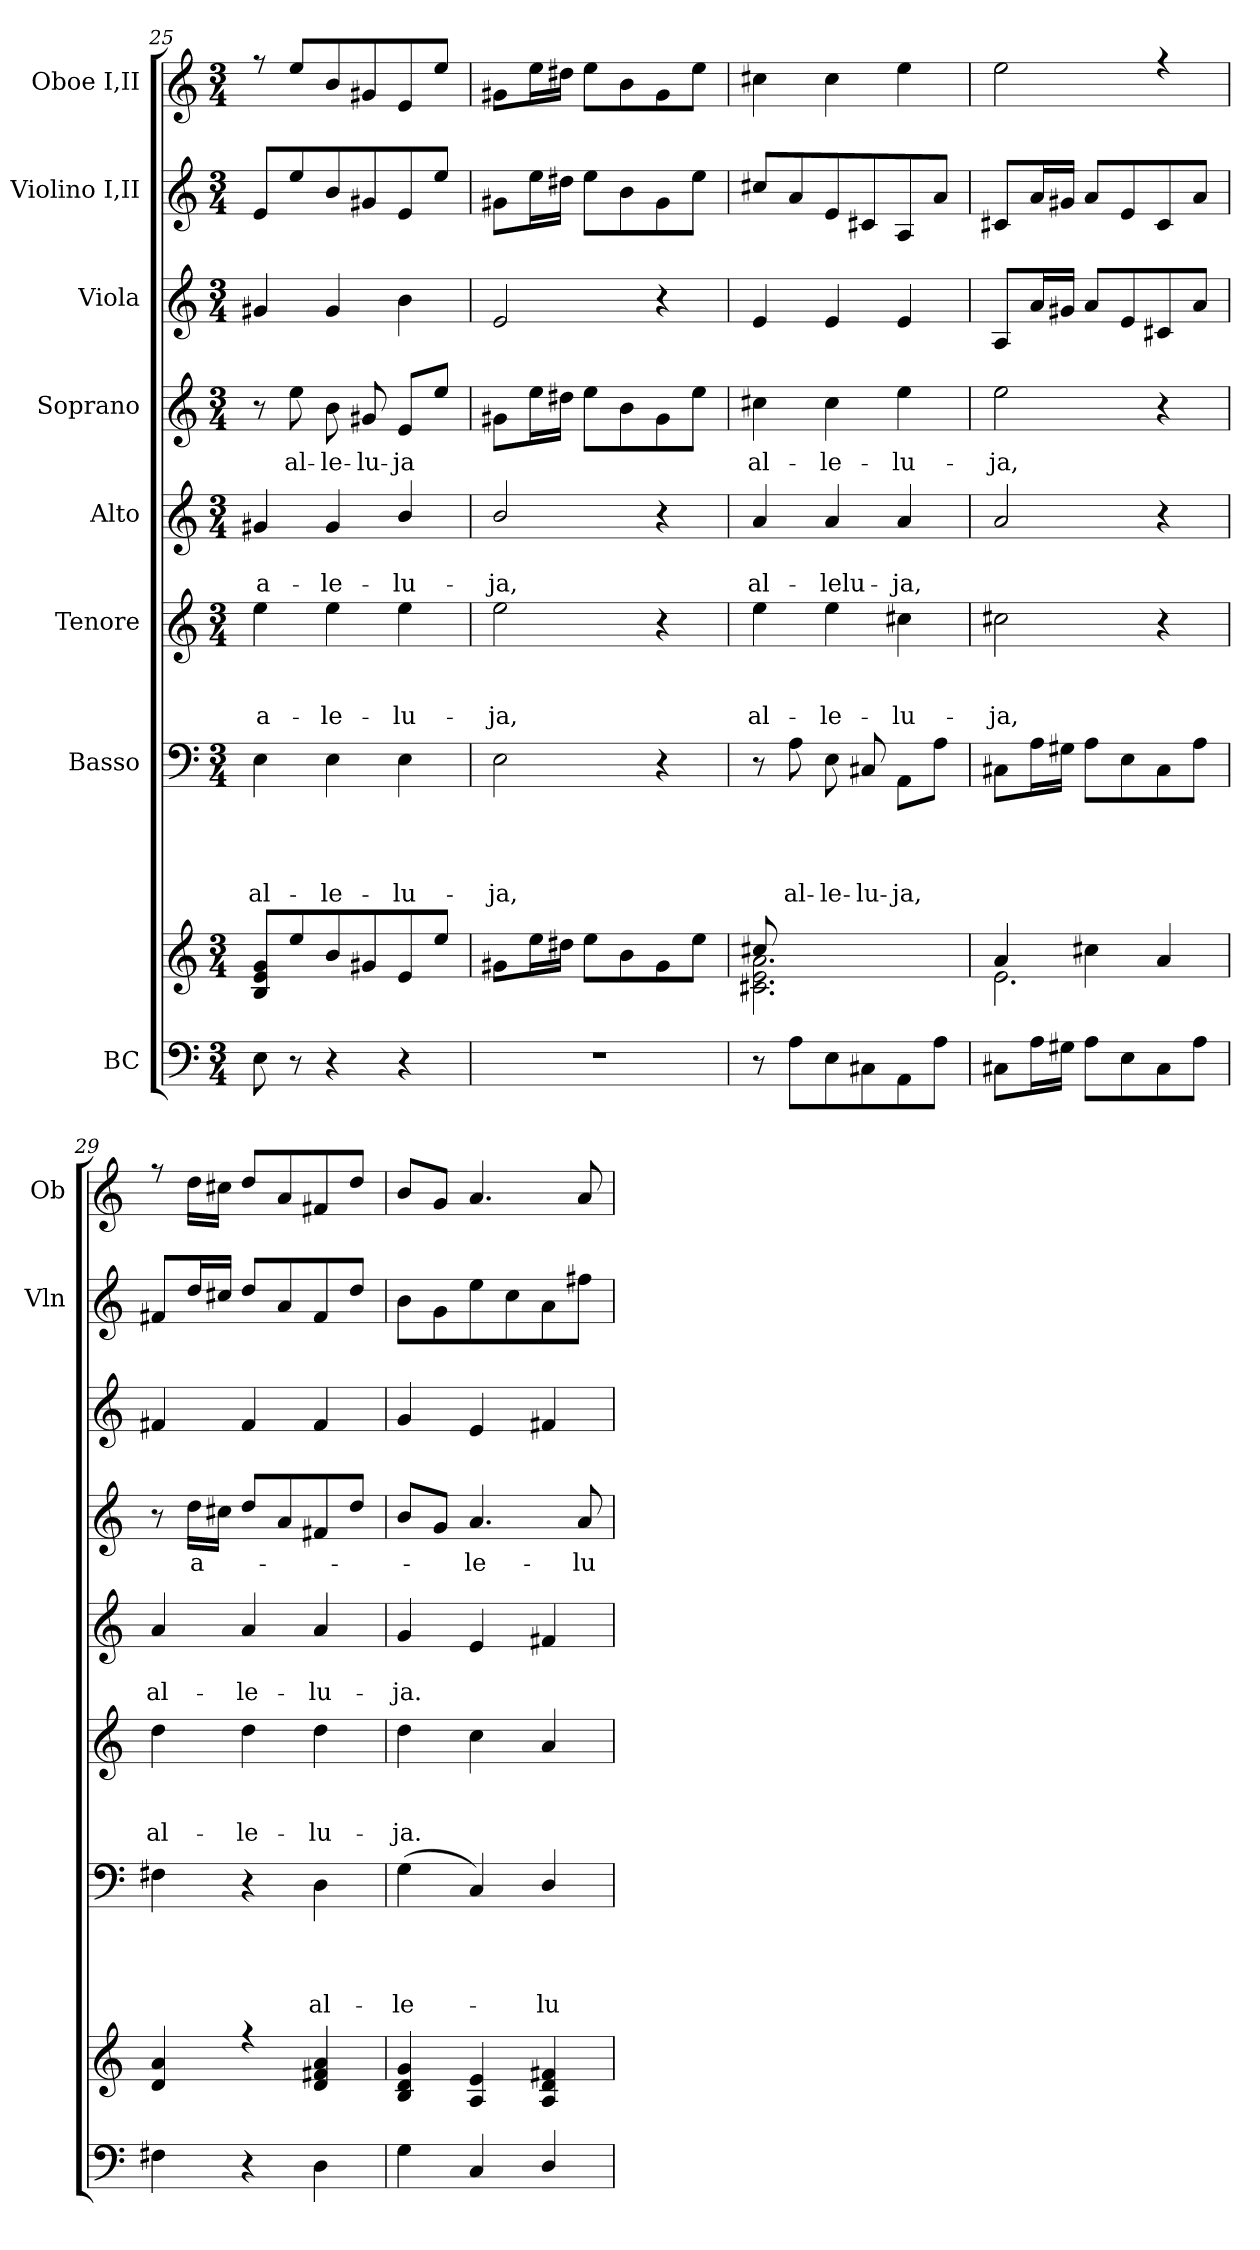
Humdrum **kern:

**kern	**kern	**kern	**text	**text	**text	**text	**kern	**text	**text	**text	**kern	**text	**text	**kern	**text	**kern	**kern	**kern
*part8	*part8	*part7	*part7	*part7	*part7	*part7	*part6	*part6	*part6	*part6	*part5	*part5	*part5	*part4	*part4	*part3	*part2	*part1
*staff9	*staff8	*staff7	*staff7	*staff7	*staff7	*staff7	*staff6	*staff6	*staff6	*staff6	*staff5	*staff5	*staff5	*staff4	*staff4	*staff3	*staff2	*staff1
*I"BC	*	*I"Basso	*	*	*	*	*I"Tenore	*	*	*	*I"Alto	*	*	*I"Soprano	*	*I"Viola	*I"Violino I,II	*I"Oboe I,II
*	*	*	*	*	*	*	*	*	*	*	*	*	*	*	*	*	*I'Vln	*I'Ob
*clefF4	*clefG2	*clefF4	*	*	*	*	*clefG2	*	*	*	*clefG2	*	*	*clefG2	*	*clefG2	*clefG2	*clefG2
*	*	*	*	*	*	*	*ITrd7c12	*	*	*	*	*	*	*	*	*	*	*
*k[]	*k[]	*k[]	*	*	*	*	*k[]	*	*	*	*k[]	*	*	*k[]	*	*k[]	*k[]	*k[]
*C:	*C:	*C:	*	*	*	*	*C:	*	*	*	*C:	*	*	*C:	*	*C:	*C:	*C:
*M3/4	*M3/4	*M3/4	*	*	*	*	*M3/4	*	*	*	*M3/4	*	*	*M3/4	*	*M3/4	*M3/4	*M3/4
=25	=25	=25	=25	=25	=25	=25	=25	=25	=25	=25	=25	=25	=25	=25	=25	=25	=25	=25
*	*^	*	*	*	*	*	*	*	*	*	*	*	*	*	*	*	*	*
!	!	!	!	!	!	!	!LO:LY:b	!	!	!	!LO:LY:b	!	!	!LO:LY:b	!	!	!	!	!
*	*	*	*	*	*	*	*	*	*	*	*	*	*	*	*	*	*	*	*^
8E\	8B/ 8e/ 8g/L	2.ryy	4E\	.	.	.	al-	4e\	.	.	a-	4g#X/	.	a-	8r	.	4g#X/	8e/L	8r	2.ryy
!	!	!	!	!	!	!	!	!	!	!	!	!	!	!	!	!LO:LY:b	!	!	!	!
8r	8ee/	.	.	.	.	.	.	.	.	.	.	.	.	.	8ee\	al-	.	8ee/	8ee/L	.
!	!	!	!	!	!	!	!LO:LY:b	!	!	!	!LO:LY:b	!	!	!LO:LY:b	!	!LO:LY:b	!	!	!	!
4r	8b/	.	4E\	.	.	.	-le-	4e\	.	.	-le-	4g#/	.	-le-	8b\	-le-	4g#/	8b/	8b/	.
!	!	!	!	!	!	!	!	!	!	!	!	!	!	!	!	!LO:LY:b	!	!	!	!
.	8g#X/	.	.	.	.	.	.	.	.	.	.	.	.	.	8g#X/	-lu-	.	8g#X/	8g#X/	.
!	!	!	!	!	!	!	!LO:LY:b	!	!	!	!LO:LY:b	!	!	!LO:LY:b	!	!LO:LY:b	!	!	!	!
4r	8e/	.	4E\	.	.	.	-lu-	4e\	.	.	-lu-	4b/	.	-lu-	8e/L	-ja	4b\	8e/	8e/	.
.	8ee/J	.	.	.	.	.	.	.	.	.	.	.	.	.	8ee/J	.	.	8ee/J	8ee/J	.
=26	=26	=26	=26	=26	=26	=26	=26	=26	=26	=26	=26	=26	=26	=26	=26	=26	=26	=26	=26	=26
!LO:N:vis=1	!	!	!	!	!	!	!LO:LY:b	!	!	!	!LO:LY:b	!	!	!LO:LY:b	!	!	!	!	!	!
2.r	8g#X\L	2.ryy	2E\	.	.	.	-ja,	2e\	.	.	-ja,	2b/	.	-ja,	8g#X\L	.	2e/	8g#X\L	8g#X\L	2.ryy
.	16ee\L	.	.	.	.	.	.	.	.	.	.	.	.	.	16ee\L	.	.	16ee\L	16ee\L	.
.	16dd#X\JJ	.	.	.	.	.	.	.	.	.	.	.	.	.	16dd#X\JJ	.	.	16dd#X\JJ	16dd#X\JJ	.
.	8ee\L	.	.	.	.	.	.	.	.	.	.	.	.	.	8ee\L	.	.	8ee\L	8ee\L	.
.	8b\	.	.	.	.	.	.	.	.	.	.	.	.	.	8b\	.	.	8b\	8b\	.
.	8g#\	.	4r	.	.	.	.	4r	.	.	.	4r	.	.	8g#\	.	4r	8g#\	8g#\	.
.	8ee\J	.	.	.	.	.	.	.	.	.	.	.	.	.	8ee\J	.	.	8ee\J	8ee\J	.
!!LO:PB:g=z	!!
=27	=27	=27	=27	=27	=27	=27	=27	=27	=27	=27	=27	=27	=27	=27	=27	=27	=27	=27	=27	=27
!	!	!	!	!	!	!	!	!	!	!	!LO:LY:b	!	!	!LO:LY:b	!	!LO:LY:b	!	!	!	!
8r	2.c#X\ 2.e\ 2.a\	8cc#X/	8r	.	.	.	.	4e\	.	.	al-	4a/	.	al-	4cc#X\	al-	4e/	8cc#X/L	4cc#X\	2.ryy
!	!	!	!	!	!	!	!LO:LY:b	!	!	!	!	!	!	!	!	!	!	!	!	!
8A\L	.	2ryy	8A\	.	.	.	al-	.	.	.	.	.	.	.	.	.	.	8a/	.	.
!	!	!	!	!	!	!	!LO:LY:b	!	!	!	!LO:LY:b	!	!	!LO:LY:b	!	!LO:LY:b	!	!	!	!
8E\	.	.	8E\	.	.	.	-le-	4e\	.	.	-le-	4a/	.	-lelu-	4cc#\	-le-	4e/	8e/	4cc#\	.
!	!	!	!	!	!	!	!LO:LY:b	!	!	!	!	!	!	!	!	!	!	!	!	!
8C#X\	.	.	8C#X/	.	.	.	-lu-	.	.	.	.	.	.	.	.	.	.	8c#X/	.	.
!	!	!	!	!	!	!	!LO:LY:b	!	!	!	!LO:LY:b	!	!	!LO:LY:b	!	!LO:LY:b	!	!	!	!
8AA\	.	.	8AA\L	.	.	.	-ja,	4c#X\	.	.	-lu-	4a/	.	-ja,	4ee\	-lu-	4e/	8A/	4ee\	.
8A\J	.	8ryy	8A\J	.	.	.	.	.	.	.	.	.	.	.	.	.	.	8a/J	.	.
=28	=28	=28	=28	=28	=28	=28	=28	=28	=28	=28	=28	=28	=28	=28	=28	=28	=28	=28	=28	=28
!	!	!	!	!	!	!	!	!	!	!	!LO:LY:b	!	!	!	!	!LO:LY:b	!	!	!	!
8C#X\L	4a/	2.e\	8C#X\L	.	.	.	.	2c#X\	.	.	-ja,	2a/	.	.	2ee\	-ja,	8A/L	8c#X/L	2ee\	2.ryy
16A\L	.	.	16A\L	.	.	.	.	.	.	.	.	.	.	.	.	.	16a/L	16a/L	.	.
16G#X\JJ	.	.	16G#X\JJ	.	.	.	.	.	.	.	.	.	.	.	.	.	16g#X/JJ	16g#X/JJ	.	.
8A\L	4cc#X\	.	8A\L	.	.	.	.	.	.	.	.	.	.	.	.	.	8a/L	8a/L	.	.
8E\	.	.	8E\	.	.	.	.	.	.	.	.	.	.	.	.	.	8e/	8e/	.	.
8C#\	4a/	.	8C#\	.	.	.	.	4r	.	.	.	4r	.	.	4r	.	8c#X/	8c#/	4r	.
8A\J	.	.	8A\J	.	.	.	.	.	.	.	.	.	.	.	.	.	8a/J	8a/J	.	.
=29	=29	=29	=29	=29	=29	=29	=29	=29	=29	=29	=29	=29	=29	=29	=29	=29	=29	=29	=29	=29
!	!	!	!	!	!	!	!	!	!	!	!LO:LY:b	!	!	!LO:LY:b	!	!	!	!	!	!
4F#X\	4d/ 4a/	2.ryy	4F#X\	.	.	.	.	4d\	.	.	al-	4a/	.	al-	8r	.	4f#X/	8f#X/L	8r	2.ryy
!	!	!	!	!	!	!	!	!	!	!	!	!	!	!	!	!LO:LY:b	!	!	!	!
.	.	.	.	.	.	.	.	.	.	.	.	.	.	.	16dd\LL	a-	.	16dd/L	16dd\LL	.
.	.	.	.	.	.	.	.	.	.	.	.	.	.	.	16cc#X\JJ	.	.	16cc#X/JJ	16cc#X\JJ	.
!	!	!	!	!	!	!	!	!	!	!	!LO:LY:b	!	!	!LO:LY:b	!	!	!	!	!	!
4r	4r	.	4r	.	.	.	.	4d\	.	.	-le-	4a/	.	-le-	8dd/L	.	4f#/	8dd/L	8dd/L	.
.	.	.	.	.	.	.	.	.	.	.	.	.	.	.	8a/	.	.	8a/	8a/	.
!	!	!	!	!	!	!	!LO:LY:b	!	!	!	!LO:LY:b	!	!	!LO:LY:b	!	!	!	!	!	!
4D\	4d/ 4f#X/ 4a/	.	4D\	.	.	.	al-	4d\	.	.	-lu-	4a/	.	-lu-	8f#X/	.	4f#/	8f#/	8f#X/	.
.	.	.	.	.	.	.	.	.	.	.	.	.	.	.	8dd/J	.	.	8dd/J	8dd/J	.
=30	=30	=30	=30	=30	=30	=30	=30	=30	=30	=30	=30	=30	=30	=30	=30	=30	=30	=30	=30	=30
!	!	!	!	!	!	!	!LO:LY:b	!	!	!	!LO:LY:b	!	!	!LO:LY:b	!	!	!	!	!	!
4G\	4B/ 4d/ 4g/	2.ryy	(>4G\	.	.	.	-le-	4d\	.	.	-ja.	4g/	.	-ja.	8b/L	.	4g/	8b\L	8b/L	2.ryy
.	.	.	.	.	.	.	.	.	.	.	.	.	.	.	8g/J	.	.	8g\	8g/J	.
!	!	!	!	!	!	!	!	!	!	!	!	!	!	!	!	!LO:LY:b	!	!	!	!
4C/	4A/ 4e/	.	4C/)	.	.	.	.	4c\	.	.	.	4e/	.	.	4.a/	-le-	4e/	8ee\	4.a/	.
.	.	.	.	.	.	.	.	.	.	.	.	.	.	.	.	.	.	8cc\	.	.
!	!	!	!	!	!	!	!LO:LY:b	!	!	!	!	!	!	!	!	!	!	!	!	!
4D/	4A/ 4d/ 4f#X/	.	4D/	.	.	.	-lu-	4A/	.	.	.	4f#X/	.	.	.	.	4f#X/	8a\	.	.
!	!	!	!	!	!	!	!	!	!	!	!	!	!	!	!	!LO:LY:b	!	!	!	!
.	.	.	.	.	.	.	.	.	.	.	.	.	.	.	8a/	-lu-	.	8ff#X\J	8a/	.
*	*v	*v	*	*	*	*	*	*	*	*	*	*	*	*	*	*	*	*	*v	*v
=	=	=	=	=	=	=	=	=	=	=	=	=	=	=	=	=	=	=
*-	*-	*-	*-	*-	*-	*-	*-	*-	*-	*-	*-	*-	*-	*-	*-	*-	*-	*-
